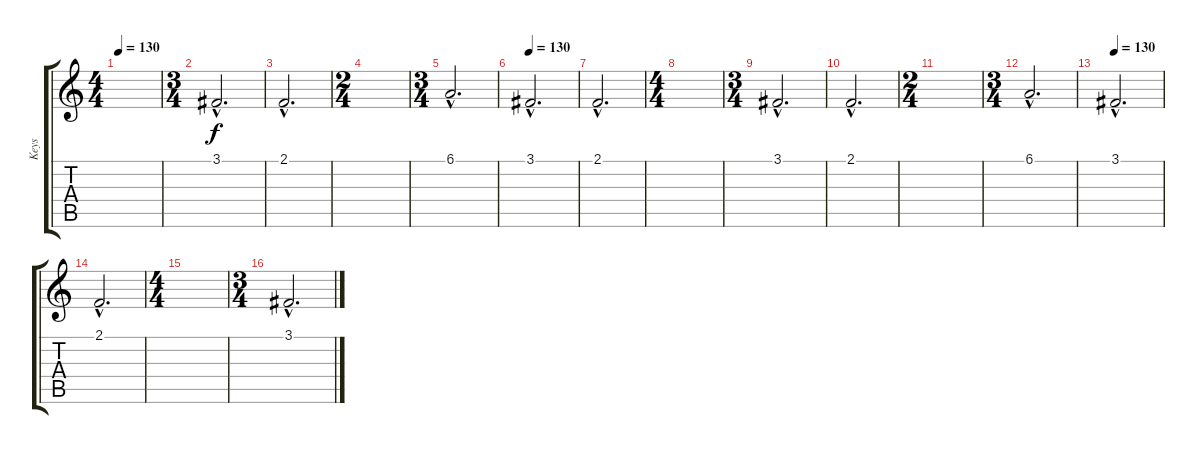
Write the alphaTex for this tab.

\track ("Keys" "Keys") {instrument stringensemble2}
\staff {score tabs}
\tuning (Eb4 Bb3 Gb3 Db3 Ab2 Eb2) {hide}
\ts (4 4)
\tempo 130
\clef g2
\ks c
|
\ts (3 4)
3.1{hac}.2{d} |
2.1{hac}.2{d} |
\ts (2 4)
|
\ts (3 4)
6.1{hac}.2{d} |
\tempo 130
3.1{hac}.2{d} |
2.1{hac}.2{d} |
\ts (4 4)
|
\ts (3 4)
3.1{hac}.2{d} |
2.1{hac}.2{d} |
\ts (2 4)
|
\ts (3 4)
6.1{hac}.2{d} |
\tempo 130
3.1{hac}.2{d} |
2.1{hac}.2{d} |
\ts (4 4)
|
\ts (3 4)
3.1{hac}.2{d}
